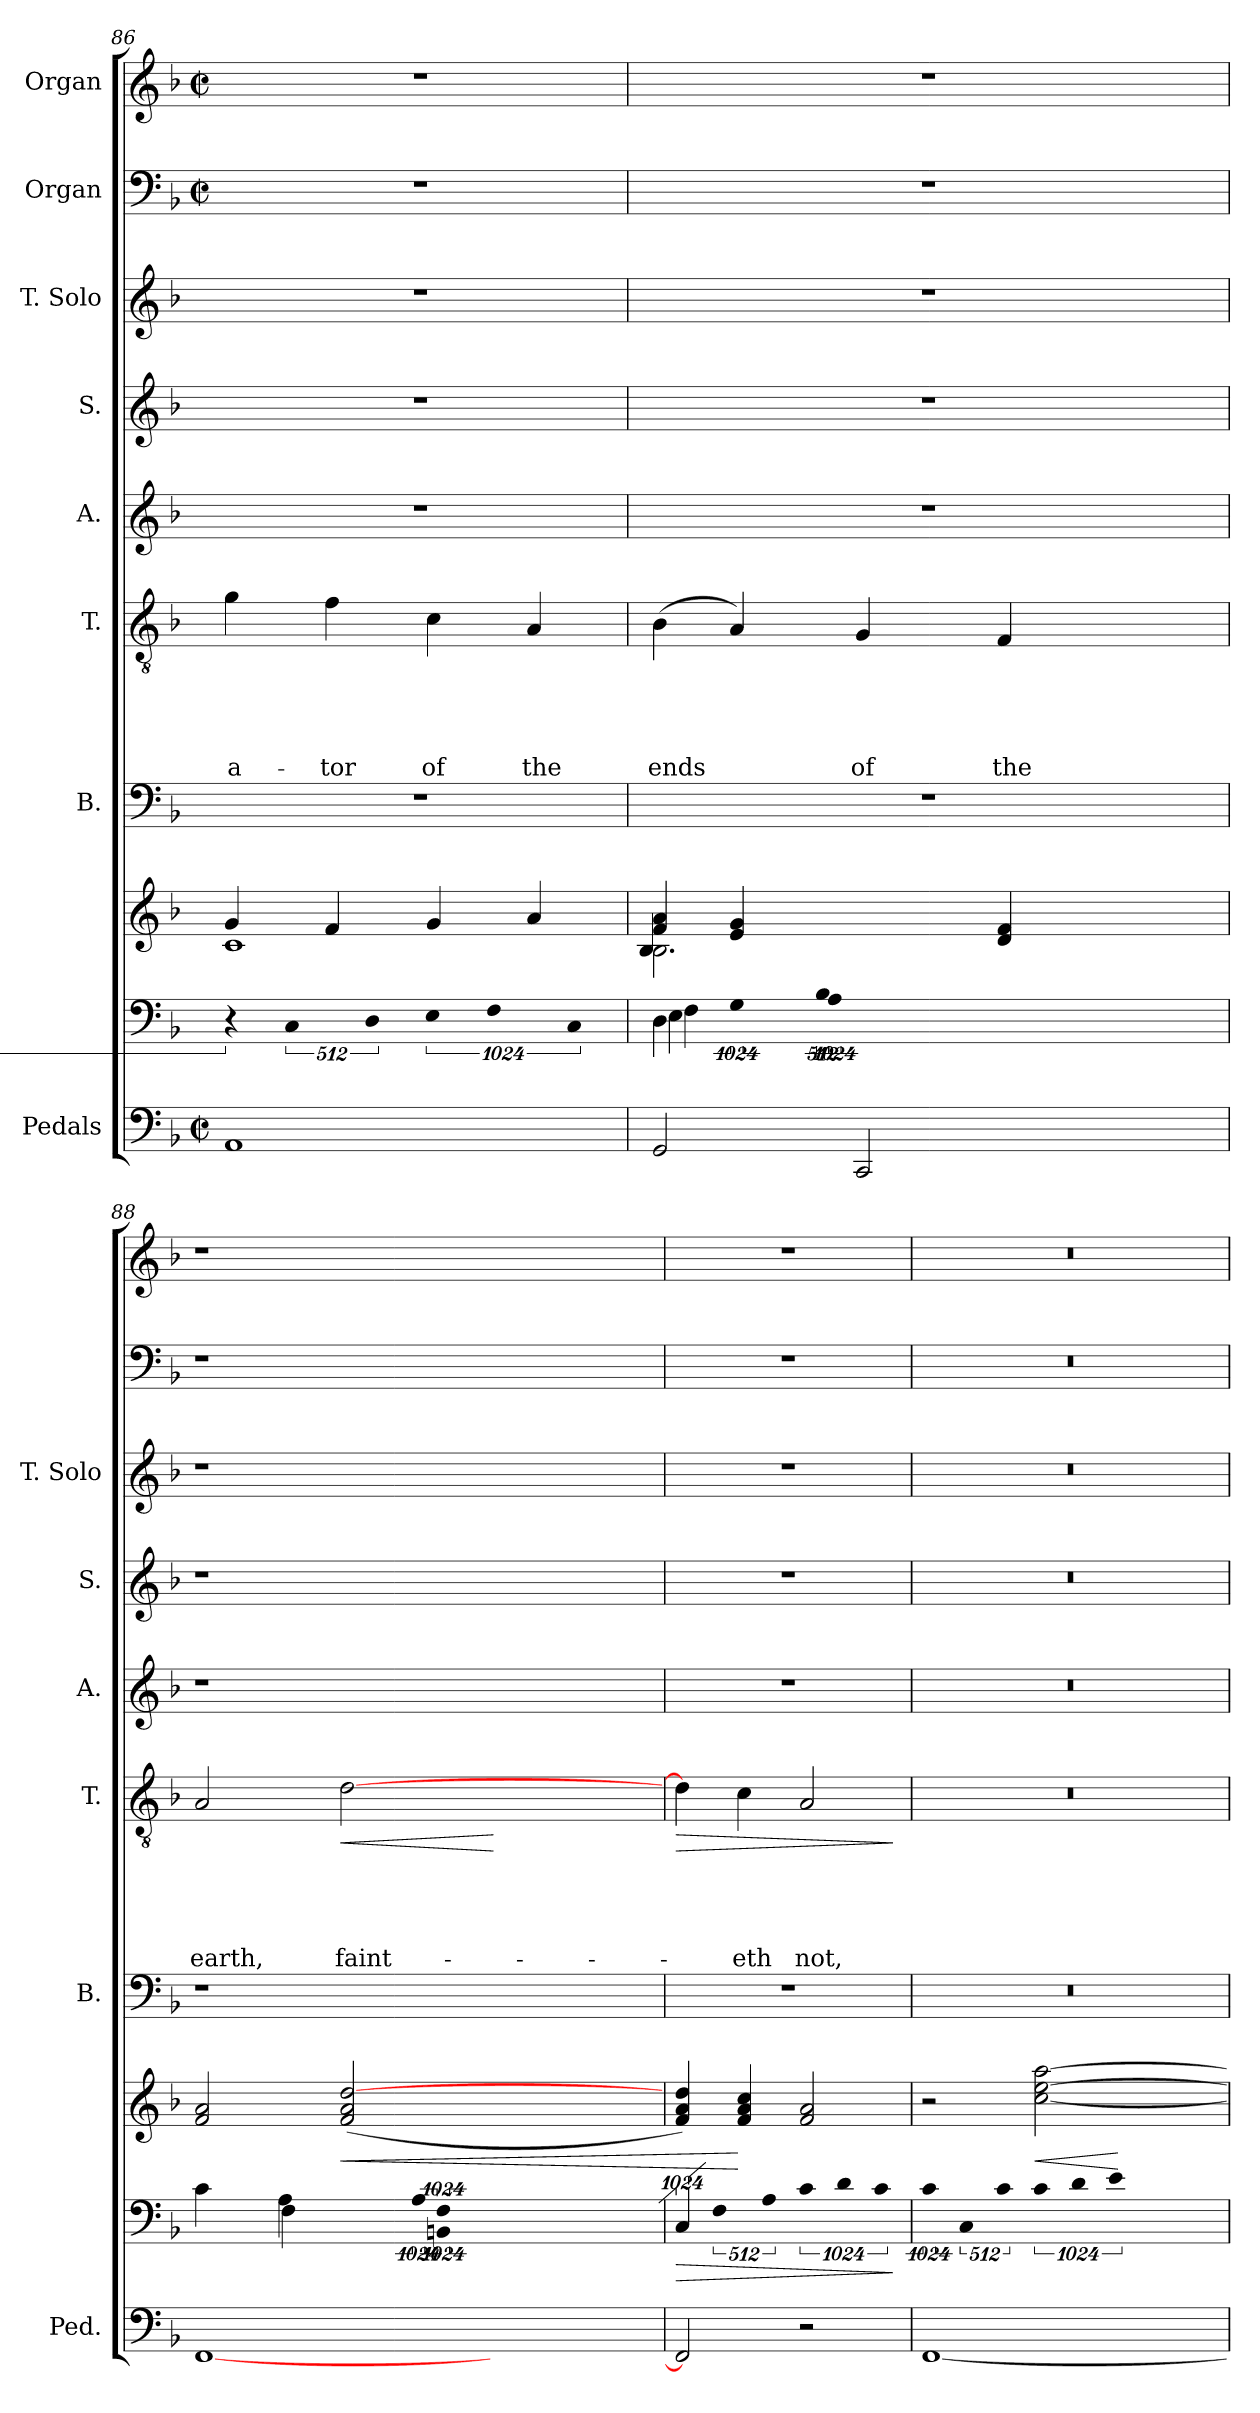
**kern	**kern	**dynam	**kern	**dynam	**kern	**kern	**text	**text	**text	**text	**text	**dynam	**kern	**kern	**kern	**kern	**kern
*part10	*part9	*part9	*part8	*part8	*part7	*part6	*part6	*part6	*part6	*part6	*part6	*part6	*part5	*part4	*part3	*part2	*part1
*staff10	*staff9	*staff9	*staff8	*staff8	*staff7	*staff6	*staff6	*staff6	*staff6	*staff6	*staff6	*staff6	*staff5	*staff4	*staff3	*staff2	*staff1
*I"Pedals	*	*	*	*	*I"B.	*I"T.	*	*	*	*	*	*	*I"A.	*I"S.	*I"T. Solo	*I"Organ	*I"Organ
*I'Ped.	*	*	*	*	*I'B.	*I'T.	*	*	*	*	*	*	*I'A.	*I'S.	*I'T. Solo	*	*
*clefF4	*clefF4	*	*clefG2	*	*clefF4	*clefGv2	*	*	*	*	*	*	*clefG2	*clefG2	*clefG2	*clefF4	*clefG2
*k[b-]	*k[b-]	*	*k[b-]	*	*k[b-]	*k[b-]	*	*	*	*	*	*	*k[b-]	*k[b-]	*k[b-]	*k[b-]	*k[b-]
*F:	*F:	*	*F:	*	*F:	*F:	*	*	*	*	*	*	*F:	*F:	*F:	*F:	*F:
*M2/2	*	*	*	*	*	*	*	*	*	*	*	*	*	*	*	*M2/2	*M2/2
*met(c|)	*	*	*	*	*	*	*	*	*	*	*	*	*	*	*	*met(c|)	*met(c|)
=86	=86	=86	=86	=86	=86	=86	=86	=86	=86	=86	=86	=86	=86	=86	=86	=86	=86
!	!LO:N:vis=4	!	!	!	!	!	!	!	!	!	!LO:LY:b	!	!	!	!	!	!
*	*	*	*^	*	*	*	*	*	*	*	*	*	*	*	*	*	*
1AA	4096%683r	.	4g/	1c	.	1r	4g\	.	.	.	.	-a-	.	1r	1r	1r	1r	1r
!	!LO:N:vis=4	!	!	!	!	!	!	!	!	!	!	!	!	!	!	!	!	!
.	2048%341C/	.	.	.	.	.	.	.	.	.	.	.	.	.	.	.	.	.
!	!	!	!	!	!	!	!	!	!	!	!	!LO:LY:b	!	!	!	!	!	!
.	.	.	4f/	.	.	.	4f\	.	.	.	.	-tor	.	.	.	.	.	.
!	!LO:N:vis=4	!	!	!	!	!	!	!	!	!	!	!	!	!	!	!	!	!
.	4096%683D\	.	.	.	.	.	.	.	.	.	.	.	.	.	.	.	.	.
!	!LO:N:vis=4	!	!	!	!	!	!	!	!	!	!	!LO:LY:b	!	!	!	!	!	!
.	4096%683E\	.	4g/	.	.	.	4c\	.	.	.	.	of	.	.	.	.	.	.
!	!LO:N:vis=4	!	!	!	!	!	!	!	!	!	!	!	!	!	!	!	!	!
.	2048%341F\	.	.	.	.	.	.	.	.	.	.	.	.	.	.	.	.	.
!	!	!	!	!	!	!	!	!	!	!	!	!LO:LY:b	!	!	!	!	!	!
.	.	.	4a/	.	.	.	4A/	.	.	.	.	the	.	.	.	.	.	.
!	!LO:N:vis=4	!	!	!	!	!	!	!	!	!	!	!	!	!	!	!	!	!
.	4096%683C/	.	.	.	.	.	.	.	.	.	.	.	.	.	.	.	.	.
=87	=87	=87	=87	=87	=87	=87	=87	=87	=87	=87	=87	=87	=87	=87	=87	=87	=87	=87
*	*^	*	*	*^	*	*	*	*	*	*	*	*	*	*	*	*	*	*
*	*	*^	*	*	*	*	*	*	*	*	*	*	*	*	*	*	*	*	*	*
!	!	!	!	!	!	!	!	!	!	!	!	!	!	!	!LO:LY:b	!	!	!	!	!	!
2GG/	4D\	4E<\	4F\	.	2.B-\	4f/ 4a/	4B-/	.	1r	(>4B-\	.	.	.	.	ends	.	1r	1r	1r	1r	1r
!	!LO:N:vis=4	!	!	!	!	!	!	!	!	!	!	!	!	!	!	!	!	!	!	!	!
.	4096%683G\	8ryy	4ryy	.	.	4e/ 4g/	2.ryy	.	.	4A/)	.	.	.	.	.	.	.	.	.	.	.
.	.	32ryy	.	.	.	.	.	.	.	.	.	.	.	.	.	.	.	.	.	.	.
.	.	128ryy	.	.	.	.	.	.	.	.	.	.	.	.	.	.	.	.	.	.	.
.	.	512ryy	.	.	.	.	.	.	.	.	.	.	.	.	.	.	.	.	.	.	.
.	.	2048.ryy	.	.	.	.	.	.	.	.	.	.	.	.	.	.	.	.	.	.	.
!	!LO:N:vis=4	!LO:N:vis=4	!	!	!	!	!	!	!	!	!	!	!	!	!	!	!	!	!	!	!
.	2048%341B-\	4096%683A\	.	.	.	.	.	.	.	.	.	.	.	.	.	.	.	.	.	.	.
!	!	!	!	!	!	!	!	!	!	!	!	!	!	!	!LO:LY:b	!	!	!	!	!	!
2CC/	.	.	8ryy	.	.	2ryy	.	.	.	4G/	.	.	.	.	of	.	.	.	.	.	.
.	4ryy	.	.	.	.	.	.	.	.	.	.	.	.	.	.	.	.	.	.	.	.
.	.	4ryy	.	.	.	.	.	.	.	.	.	.	.	.	.	.	.	.	.	.	.
.	.	.	32ryy	.	.	.	.	.	.	.	.	.	.	.	.	.	.	.	.	.	.
.	.	.	128ryy	.	.	.	.	.	.	.	.	.	.	.	.	.	.	.	.	.	.
.	.	.	512ryy	.	.	.	.	.	.	.	.	.	.	.	.	.	.	.	.	.	.
.	.	.	2048ryy	.	.	.	.	.	.	.	.	.	.	.	.	.	.	.	.	.	.
.	.	.	4ryy	.	.	.	.	.	.	.	.	.	.	.	.	.	.	.	.	.	.
!	!	!	!	!	!	!	!	!	!	!	!	!	!	!	!LO:LY:b	!	!	!	!	!	!
.	.	.	.	.	4d/ 4f/	.	.	.	.	4F/	.	.	.	.	the	.	.	.	.	.	.
.	8ryy	.	.	.	.	.	.	.	.	.	.	.	.	.	.	.	.	.	.	.	.
.	.	8ryy	.	.	.	.	.	.	.	.	.	.	.	.	.	.	.	.	.	.	.
.	.	.	16ryy	.	.	.	.	.	.	.	.	.	.	.	.	.	.	.	.	.	.
.	32ryy	.	.	.	.	.	.	.	.	.	.	.	.	.	.	.	.	.	.	.	.
.	.	32ryy	.	.	.	.	.	.	.	.	.	.	.	.	.	.	.	.	.	.	.
.	.	.	64ryy	.	.	.	.	.	.	.	.	.	.	.	.	.	.	.	.	.	.
.	128ryy	.	.	.	.	.	.	.	.	.	.	.	.	.	.	.	.	.	.	.	.
.	.	128ryy	.	.	.	.	.	.	.	.	.	.	.	.	.	.	.	.	.	.	.
.	.	.	256ryy	.	.	.	.	.	.	.	.	.	.	.	.	.	.	.	.	.	.
.	512ryy	.	.	.	.	.	.	.	.	.	.	.	.	.	.	.	.	.	.	.	.
.	.	512ryy	.	.	.	.	.	.	.	.	.	.	.	.	.	.	.	.	.	.	.
.	.	.	1024.ryy	.	.	.	.	.	.	.	.	.	.	.	.	.	.	.	.	.	.
.	2048ryy	.	.	.	.	.	.	.	.	.	.	.	.	.	.	.	.	.	.	.	.
.	.	2048ryy	.	.	.	.	.	.	.	.	.	.	.	.	.	.	.	.	.	.	.
.	4096ryy	.	.	.	.	.	.	.	.	.	.	.	.	.	.	.	.	.	.	.	.
=88	=88	=88	=88	=88	=88	=88	=88	=88	=88	=88	=88	=88	=88	=88	=88	=88	=88	=88	=88	=88	=88
*	*	*	*^	*	*	*	*	*	*	*	*	*	*	*	*	*	*	*	*	*	*
!	!	!	!	!	!	!	!	!	!	!	!	!	!	!	!	!LO:LY:b	!	!	!	!	!	!
[>1FF	32.ryy	4c\	4ryy	4ryy	.	2f/ 2a/	2ryy	8..ryy	.	1r	2A/	.	.	.	.	earth,	.	1r	1r	1r	1r	1r
.	8ryy	.	.	.	.	.	.	.	.	.	.	.	.	.	.	.	.	.	.	.	.	.
.	32ryy	.	.	.	.	.	.	.	.	.	.	.	.	.	.	.	.	.	.	.	.	.
.	2ryy	.	.	.	.	.	.	.	.	.	.	.	.	.	.	.	.	.	.	.	.	.
.	.	.	.	.	.	.	.	2...ryy	.	.	.	.	.	.	.	.	.	.	.	.	.	.
.	.	16.ryy	4A>\	4F\	.	.	.	.	.	.	.	.	.	.	.	.	.	.	.	.	.	.
.	.	4096%2005ryy	.	.	.	.	.	.	.	.	.	.	.	.	.	.	.	.	.	.	.	.
!	!	!	!	!	!	!	!	!	!LO:HP:b	!	!	!	!	!	!	!LO:LY:b	!LO:HP:b	!	!	!	!	!
.	.	.	4096%1365ryy	4ryy	.	8ryy	(<2f/ 2a/ [>2dd/	.	<	.	[>2d\	.	.	.	.	faint-	<	.	.	.	.	.
.	.	.	.	.	.	2ryy	.	.	.	.	.	.	.	.	.	.	.	.	.	.	.	.
.	4ryy	.	.	.	.	.	.	.	.	.	.	.	.	.	.	.	.	.	.	.	.	.
!	!	!	!	!LO:N:vis=4	!	!	!	!	!	!	!	!	!	!	!	!	!	!	!	!	!	!
.	.	.	.	4096%683A\	.	.	.	.	.	.	.	.	.	.	.	.	.	.	.	.	.	.
!	!	!LO:N:vis=4	!LO:N:vis=4	!	!	!	!	!	!	!	!	!	!	!	!	!	!	!	!	!	!	!
.	.	4096%683BBn/	4096%683F\	.	.	.	.	.	.	.	.	.	.	.	.	.	.	.	.	.	.	.
.	.	.	.	8ryy	.	.	.	.	.	.	.	.	.	.	.	.	.	.	.	.	.	.
.	8ryy	.	.	.	.	.	.	.	.	.	.	.	.	.	.	.	.	.	.	.	.	.
8ryy	.	8ryy	8ryy	.	.	.	8ryy	.	.	8ryy	8ryy	.	.	.	.	.	[	8ryy	8ryy	8ryy	8ryy	8ryy
.	.	.	.	32ryy	.	.	.	.	.	.	.	.	.	.	.	.	.	.	.	.	.	.
.	.	.	.	16ryy	.	.	.	.	.	.	.	.	.	.	.	.	.	.	.	.	.	.
.	16ryy	.	.	.	.	.	.	.	.	.	.	.	.	.	.	.	.	.	.	.	.	.
32ryy	.	32ryy	32ryy	.	.	32ryy	32ryy	.	.	32ryy	32ryy	.	.	.	.	.	.	32ryy	32ryy	32ryy	32ryy	32ryy
.	.	.	.	64ryy	.	.	.	.	.	.	.	.	.	.	.	.	.	.	.	.	.	.
.	64ryy	.	.	.	.	.	.	.	.	.	.	.	.	.	.	.	.	.	.	.	.	.
.	.	.	.	256ryy	.	.	.	.	.	.	.	.	.	.	.	.	.	.	.	.	.	.
.	.	.	.	1024ryy	.	.	.	.	.	.	.	.	.	.	.	.	.	.	.	.	.	.
.	.	.	.	4096ryy	.	.	.	.	.	.	.	.	.	.	.	.	.	.	.	.	.	.
*	*	*	*	*	*	*v	*v	*v	*	*	*	*	*	*	*	*	*	*	*	*	*	*
!!LO:PB:g=z
=89	=89	=89	=89	=89	=89	=89	=89	=89	=89	=89	=89	=89	=89	=89	=89	=89	=89	=89	=89	=89
!	!LO:N:vis=4	!	!	!	!LO:HP:b	!	!	!	!	!	!	!	!	!	!LO:HP:b	!	!	!	!	!
*	*v	*v	*v	*v	*	*	*	*	*	*	*	*	*	*	*	*	*	*	*	*
2FF/]	4096%683C/	>	4f/ 4a/ 4dd/)	.	1r	4d\]	.	.	.	.	.	>	1r	1r	1r	1r	1r
!	!LO:N:vis=4	!	!	!	!	!	!	!	!	!	!	!	!	!	!	!	!
.	2048%341F\	.	.	.	.	.	.	.	.	.	.	.	.	.	.	.	.
!	!	!	!	!	!	!	!	!	!	!	!LO:LY:b	!	!	!	!	!	!
.	.	.	4f/ 4a/ 4cc/	[	.	4c\	.	.	.	.	-eth	.	.	.	.	.	.
!	!LO:N:vis=4	!	!	!	!	!	!	!	!	!	!	!	!	!	!	!	!
.	4096%683A\	.	.	.	.	.	.	.	.	.	.	.	.	.	.	.	.
!	!LO:N:vis=4	!	!	!	!	!	!	!	!	!	!LO:LY:b	!	!	!	!	!	!
2r	4096%683c\	.	2f/ 2a/	.	.	2A/	.	.	.	.	not,	.	.	.	.	.	.
!	!LO:N:vis=4	!	!	!	!	!	!	!	!	!	!	!	!	!	!	!	!
.	2048%341d\	.	.	.	.	.	.	.	.	.	.	.	.	.	.	.	.
!	!LO:N:vis=4	!	!	!	!	!	!	!	!	!	!	!	!	!	!	!	!
.	4096%683c\	.	.	.	.	.	.	.	.	.	.	.	.	.	.	.	.
.	.	]	.	.	.	.	.	.	.	.	.	]	.	.	.	.	.
=90	=90	=90	=90	=90	=90	=90	=90	=90	=90	=90	=90	=90	=90	=90	=90	=90	=90
!	!LO:N:vis=4	!	!	!	!	!	!	!	!	!	!	!	!	!	!	!	!
[<1FF	4096%683c\	.	2r	.	1r	1r	.	.	.	.	.	.	1r	1r	1r	1r	1r
!	!LO:N:vis=4	!	!	!	!	!	!	!	!	!	!	!	!	!	!	!	!
.	2048%341C/	.	.	.	.	.	.	.	.	.	.	.	.	.	.	.	.
!	!LO:N:vis=4	!	!	!	!	!	!	!	!	!	!	!	!	!	!	!	!
.	4096%683c\	.	.	.	.	.	.	.	.	.	.	.	.	.	.	.	.
!	!LO:N:vis=4	!	!	!LO:HP:b	!	!	!	!	!	!	!	!	!	!	!	!	!
.	4096%683c\	.	[<2cc\ [>2ee\ [>2aa\	<	.	.	.	.	.	.	.	.	.	.	.	.	.
!	!LO:N:vis=4	!	!	!	!	!	!	!	!	!	!	!	!	!	!	!	!
.	2048%341d\	.	.	.	.	.	.	.	.	.	.	.	.	.	.	.	.
!	!LO:N:vis=4	!	!	!	!	!	!	!	!	!	!	!	!	!	!	!	!
.	4096%683e\	.	.	.	.	.	.	.	.	.	.	.	.	.	.	.	.
.	.	.	.	[	.	.	.	.	.	.	.	.	.	.	.	.	.
=	=	=	=	=	=	=	=	=	=	=	=	=	=	=	=	=	=
*-	*-	*-	*-	*-	*-	*-	*-	*-	*-	*-	*-	*-	*-	*-	*-	*-	*-
